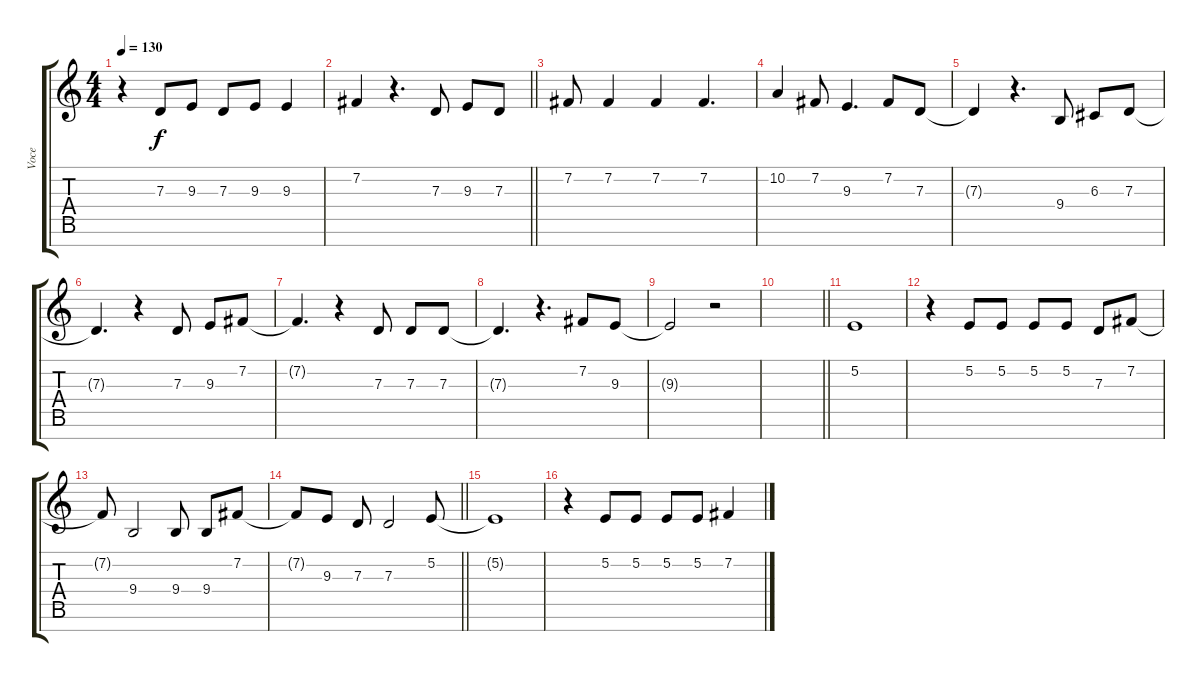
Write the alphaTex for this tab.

\track ("Voce" "Voce") {instrument lead1square}
\staff {score tabs}
\tuning (E4 B3 G3 D3 A2 E2 B1) {hide}
\ts (4 4)
\tempo 130
\clef g2
\ks c
r.4{dy f} 7.3.8 9.3.8 7.3.8 9.3.8 9.3.4 |
\barLineRight lightlight
7.2.4 r.4{d} 7.3.8 9.3.8 7.3.8 |
7.2.8 7.2.4 7.2.4 7.2.4{d} |
10.2.4 7.2.8 9.3.4{d} 7.2.8 7.3.8 |
7.3{t}.4 r.4{d} 9.4.8 6.3.8 7.3.8 |
7.3{t}.4{d} r.4 7.3.8 9.3.8 7.2.8 |
7.2{t}.4{d} r.4 7.3.8 7.3.8 7.3.8 |
7.3{t}.4{d} r.4{d} 7.2.8 9.3.8 |
9.3{t}.2 r.2 |
\barLineRight lightlight
|
5.2.1 |
r.4 5.2.8 5.2.8 5.2.8 5.2.8 7.3.8 7.2.8 |
7.2{t}.8 9.4.2 9.4.8 9.4.8 7.2.8 |
\barLineRight lightlight
7.2{t}.8 9.3.8 7.3.8 7.3.2 5.2.8 |
5.2{t}.1 |
r.4 5.2.8 5.2.8 5.2.8 5.2.8 7.2.4
